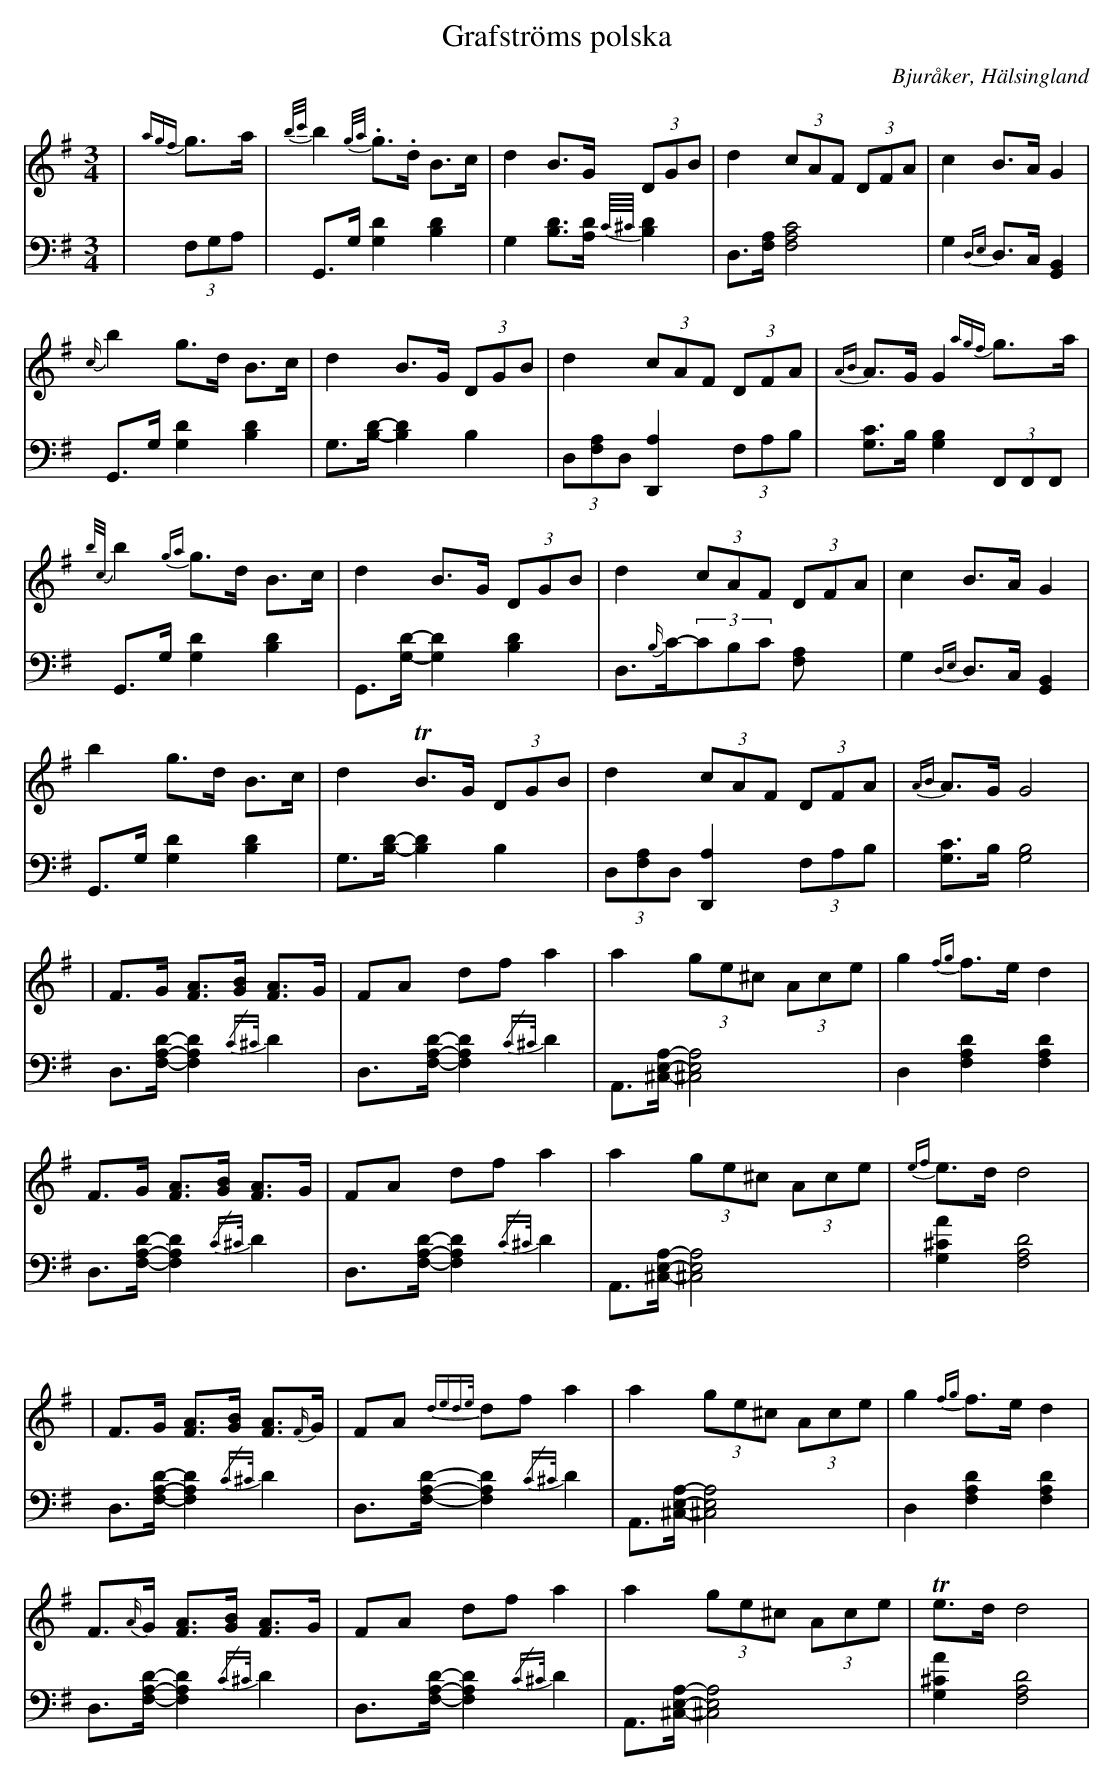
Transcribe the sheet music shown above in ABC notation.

X:1
T: Grafströms polska
O: Bjuråker, Hälsingland
M: 3/4
L: 1/8
K: G
V:1
V:2
V: 1
|{agf}g>a|{b/c'/}b2. {g/a/}g.>d B>c|d2 B>G (3DGB|d2 (3cAF (3DFA|c2 B>A G2|
{c/}b2 g>d B>c|d2 B>G (3DGB|d2 (3cAF (3DFA|{AB}A>G G2 {agf}g>a|
{b/c/}b2 {ga}g>d B>c|d2 B>G (3DGB|d2 (3cAF (3DFA|c2 B>A G2|
b2 g>d B>c|d2 TB>G (3DGB|d2 (3cAF (3DFA|{AB}A>G G4|
|F>G [FA]>[GB] [FA]>G |FA df a2 |a2 (3ge^c (3Ace |g2 {fg}f>e d2 |
F>G [FA]>[GB] [FA]>G |FA df a2 |a2 (3ge^c (3Ace |{ef}e>d d4|
|F>G [FA]>[GB] [FA]>{F/}G |FA {dede/}df a2 |a2 (3ge^c (3Ace |g2 {fg}f>e d2 |
F>{A/}G [FA]>[GB] [FA]>G |FA df a2 |a2 (3ge^c (3Ace |Te>d d4|
V:2 clef=bass
|(3F,G,A, | G,,>G, [G,2D2] [B,2D2]|G,2 [B,D]>[A,D] {C//^C//}[B,D]2|D,>[F,A,] [F,4A,4C4]| G,2 {D,E,}D,>C, [G,,2B,,2]|
 G,,>G, [G,2D2] [B,2D2]|G,>[B,D]-[B,2D2] B,2|(3D,[F,A,]D, [D,,2A,2] (3F,A,B,| [G,C]>B, [G,2B,2](3F,,F,,F,,|
G,,>G, [G,2D2] [B,2D2]|G,,>[G,D]-[G,2D2] [B,2D2]|D,>{B,/}C-(3CB,C [F,2A,]| G,2 {D,E,}D,>C, [G,,2B,,2]|
 G,,>G, [G,2D2] [B,2D2]|G,>[B,D]-[B,2D2] B,2|(3D,[F,A,]D, [D,,2A,2] (3F,A,B,| [G,C]>B, [G,4B,4]|
D,>[F,A,D]-[F,2A,2D2] {/C^C/}D2|D,>[F,A,D]-[F,2A,2D2] {/C^C/}D2| A,,>[^C,E,A,]-[^C,4E,4A,4]|D,2 [F,2A,2D2] [F,2A,2D2] |
D,>[F,A,D]-[F,2A,2D2] {/C^C/}D2| D,>[F,A,D]-[F,2A,2D2] {/C^C/}D2| A,,>[^C,E,A,]-[^C,4E,4A,4]| [G,2A2^C2] [F,4A,4D4]|
D,>[F,A,D]-[F,2A,2D2] {/C^C/}D2|D,>[F,A,D]-[F,2A,2D2] {/C^C/}D2| A,,>[^C,E,A,]-[^C,4E,4A,4]|D,2 [F,2A,2D2] [F,2A,2D2] |
D,>[F,A,D]-[F,2A,2D2] {/C^C/}D2| D,>[F,A,D]-[F,2A,2D2] {/C^C/}D2| A,,>[^C,E,A,]-[^C,4E,4A,4]| [G,2A2^C2] [F,4A,4D4]|
